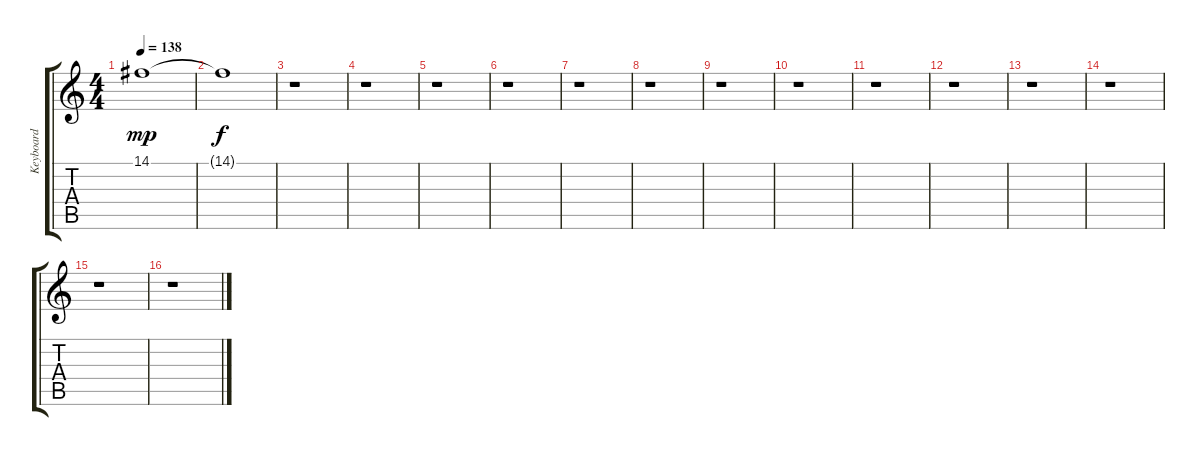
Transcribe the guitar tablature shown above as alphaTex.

\track ("Keyboard" "Keyboard") {instrument synthstrings1}
\staff {score tabs}
\tuning (E4 B3 G3 D3 A2 E2) {hide}
\ts (4 4)
\tempo 138
\clef g2
\ks c
14.1.1{dy mp} |
14.1{t}.1{dy f} |
r.1 |
r.1 |
r.1 |
r.1 |
r.1 |
r.1 |
r.1 |
r.1 |
r.1 |
r.1 |
r.1 |
r.1 |
r.1 |
r.1
